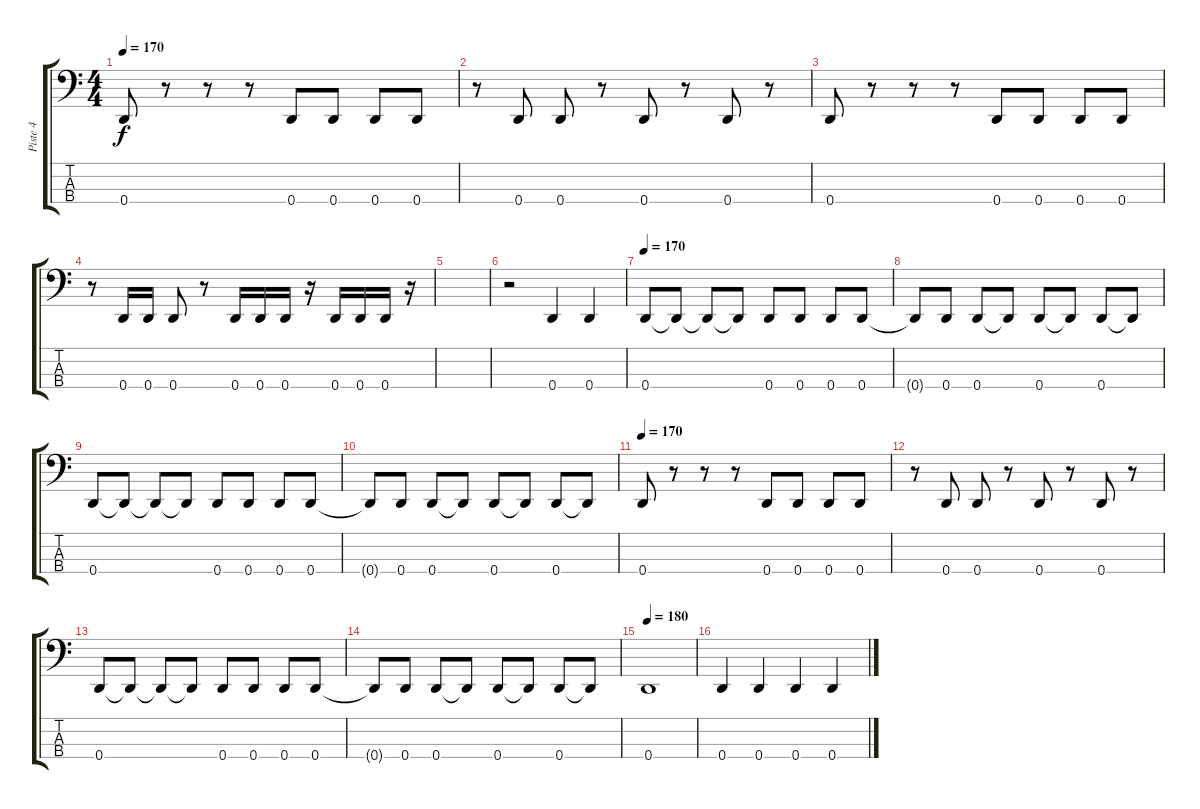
\track ("Piste 4" "Piste 4") {instrument electricbassfinger}
\staff {score tabs}
\tuning (G2 D2 A1 D1) {hide}
\ts (4 4)
\tempo 170
\clef f4
\ks c
0.4.8{dy f} r.8 r.8 r.8 0.4.8 0.4.8 0.4.8 0.4.8 |
r.8 0.4.8 0.4.8 r.8 0.4.8 r.8 0.4.8 r.8 |
0.4.8 r.8 r.8 r.8 0.4.8 0.4.8 0.4.8 0.4.8 |
r.8 0.4.16 0.4.16 0.4.8 r.8 0.4.16 0.4.16 0.4.16 r.16 0.4.16 0.4.16 0.4.16 r.16 |
|
r.2 0.4.4 0.4.4 |
\tempo 170
0.4.8 0.4{t}.8 0.4{t}.8 0.4{t}.8 0.4.8 0.4.8 0.4.8 0.4.8 |
0.4{t}.8 0.4.8 0.4.8 0.4{t}.8 0.4.8 0.4{t}.8 0.4.8 0.4{t}.8 |
0.4.8 0.4{t}.8 0.4{t}.8 0.4{t}.8 0.4.8 0.4.8 0.4.8 0.4.8 |
0.4{t}.8 0.4.8 0.4.8 0.4{t}.8 0.4.8 0.4{t}.8 0.4.8 0.4{t}.8 |
\tempo 170
0.4.8 r.8 r.8 r.8 0.4.8 0.4.8 0.4.8 0.4.8 |
r.8 0.4.8 0.4.8 r.8 0.4.8 r.8 0.4.8 r.8 |
0.4.8 0.4{t}.8 0.4{t}.8 0.4{t}.8 0.4.8 0.4.8 0.4.8 0.4.8 |
0.4{t}.8 0.4.8 0.4.8 0.4{t}.8 0.4.8 0.4{t}.8 0.4.8 0.4{t}.8 |
\tempo 180
0.4.1 |
0.4.4 0.4.4 0.4.4 0.4.4
